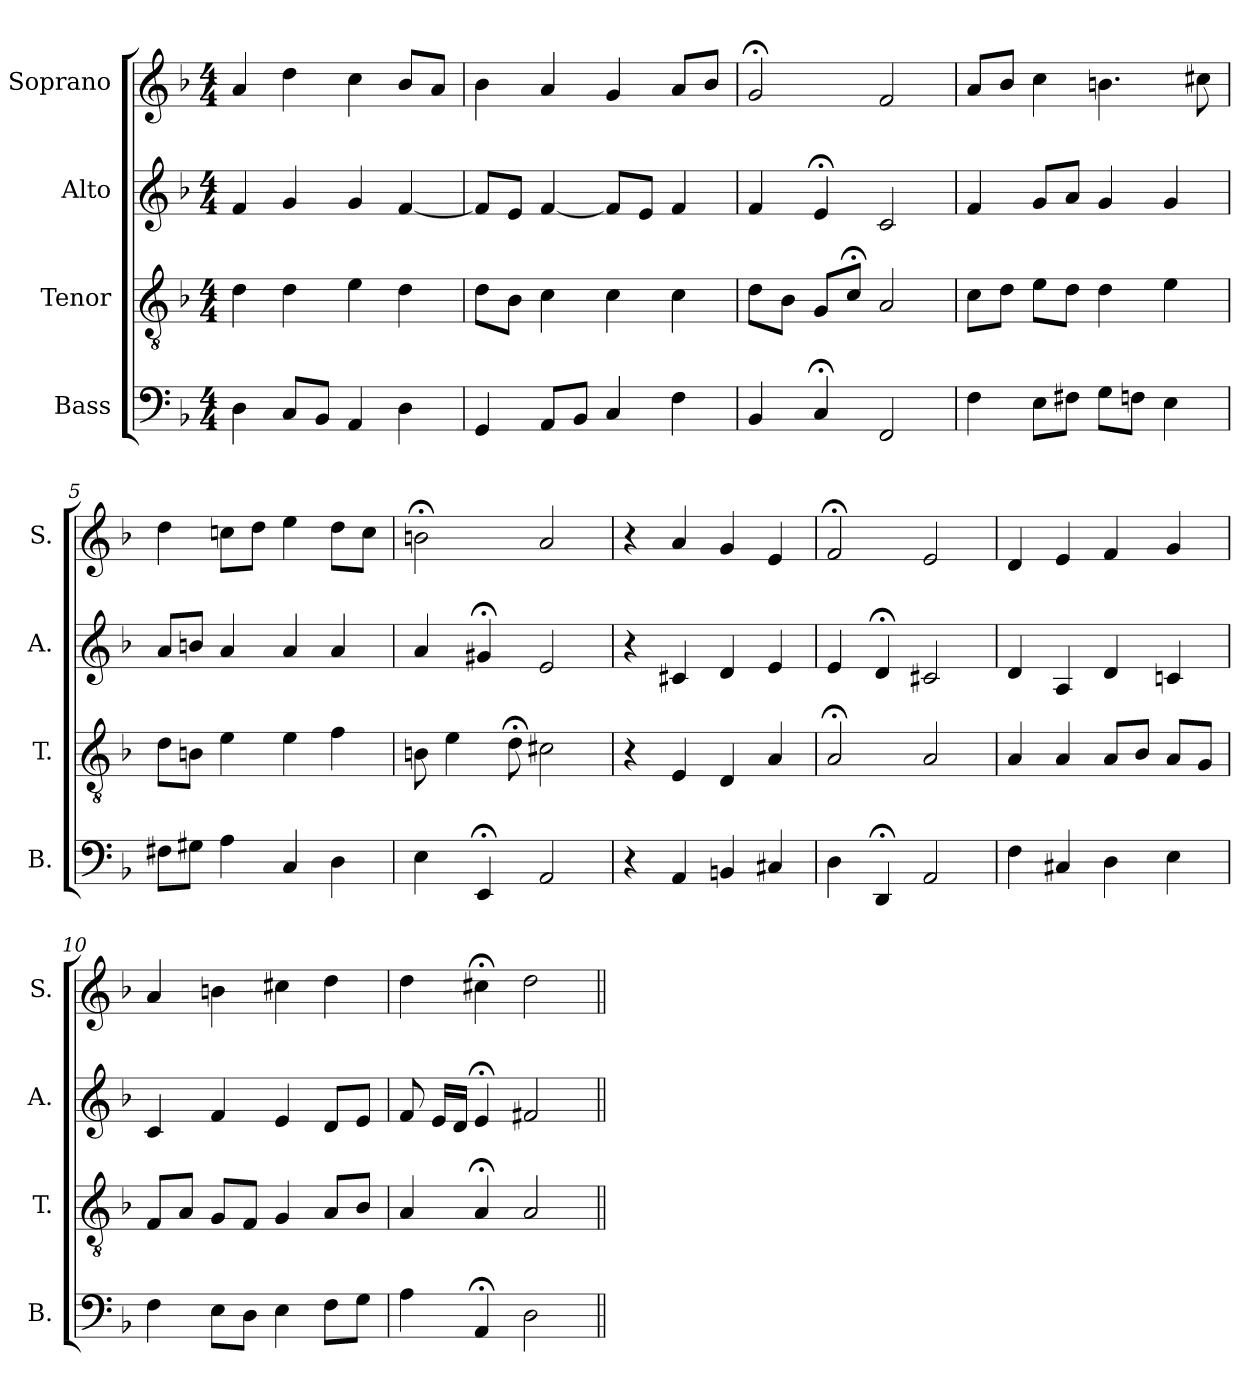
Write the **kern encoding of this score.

**kern	**kern	**kern	**kern
*part4	*part3	*part2	*part1
*staff4	*staff3	*staff2	*staff1
*I"Bass	*I"Tenor	*I"Alto	*I"Soprano
*I'B.	*I'T.	*I'A.	*I'S.
*clefF4	*clefGv2	*clefG2	*clefG2
*	*ITrd7c12	*	*
*k[b-]	*k[b-]	*k[b-]	*k[b-]
*F:	*F:	*F:	*F:
*M4/4	*M4/4	*M4/4	*M4/4
=1	=1	=1	=1
4D\	4D\	4f/	4a/
8C/L	4D\	4g/	4dd\
8BB-/J	.	.	.
4AA/	4E\	4g/	4cc\
4D\	4D\	[4f/	8b-/L
.	.	.	8a/J
=2	=2	=2	=2
4GG/	8D\L	8f/L]	4b-\
.	8BB-\J	8e/J	.
8AA/L	4C\	[4f/	4a/
8BB-/J	.	.	.
4C/	4C\	8f/L]	4g/
.	.	8e/J	.
4F\	4C\	4f/	8a/L
.	.	.	8b-/J
=3	=3	=3	=3
4BB-/	8D\L	4f/	2g;</
.	8BB-\J	.	.
4C;</	8GG/L	4e;</	.
.	8C;</J	.	.
2FF/	2AA/	2c/	2f/
=4	=4	=4	=4
4F\	8C\L	4f/	8a/L
.	8D\J	.	8b-/J
8E\L	8E\L	8g/L	4cc\
8F#X\J	8D\J	8a/J	.
8G\L	4D\	4g/	4.bn\
8Fn\J	.	.	.
4E\	4E\	4g/	.
.	.	.	8cc#X\
!!LO:LB:g=z
=5	=5	=5	=5
8F#X\L	8D\L	8a/L	4dd\
8G#X\J	8BBn\J	8bn/J	.
4A\	4E\	4a/	8ccn\L
.	.	.	8dd\J
4C/	4E\	4a/	4ee\
4D\	4F\	4a/	8dd\L
.	.	.	8cc\J
=6	=6	=6	=6
4E\	8BBn\	4a/	2bn;<\
.	4E\	.	.
4EE;</	.	4g#X;</	.
.	8D;<\	.	.
2AA/	2C#X\	2e/	2a/
=7	=7	=7	=7
4r	4r	4r	4r
4AA/	4EE/	4c#X/	4a/
4BBn/	4DD/	4d/	4g/
4C#X/	4AA/	4e/	4e/
=8	=8	=8	=8
4D\	2AA;</	4e/	2f;</
4DD;</	.	4d;</	.
2AA/	2AA/	2c#X/	2e/
!!LO:PB:g=z
=9	=9	=9	=9
4F\	4AA/	4d/	4d/
4C#X/	4AA/	4A/	4e/
4D\	8AA/L	4d/	4f/
.	8BB-/J	.	.
4E\	8AA/L	4cn/	4g/
.	8GG/J	.	.
=10	=10	=10	=10
4F\	8FF/L	4c/	4a/
.	8AA/J	.	.
8E\L	8GG/L	4f/	4bn\
8D\J	8FF/J	.	.
4E\	4GG/	4e/	4cc#X\
8F\L	8AA/L	8d/L	4dd\
8G\J	8BB-/J	8e/J	.
=11	=11	=11	=11
4A\	4AA/	8f/	4dd\
.	.	16e/LL	.
.	.	16d/JJ	.
4AA;</	4AA;</	4e;</	4cc#X;<\
2D\	2AA/	2f#X/	2dd\
=||	=||	=||	=||
*-	*-	*-	*-
